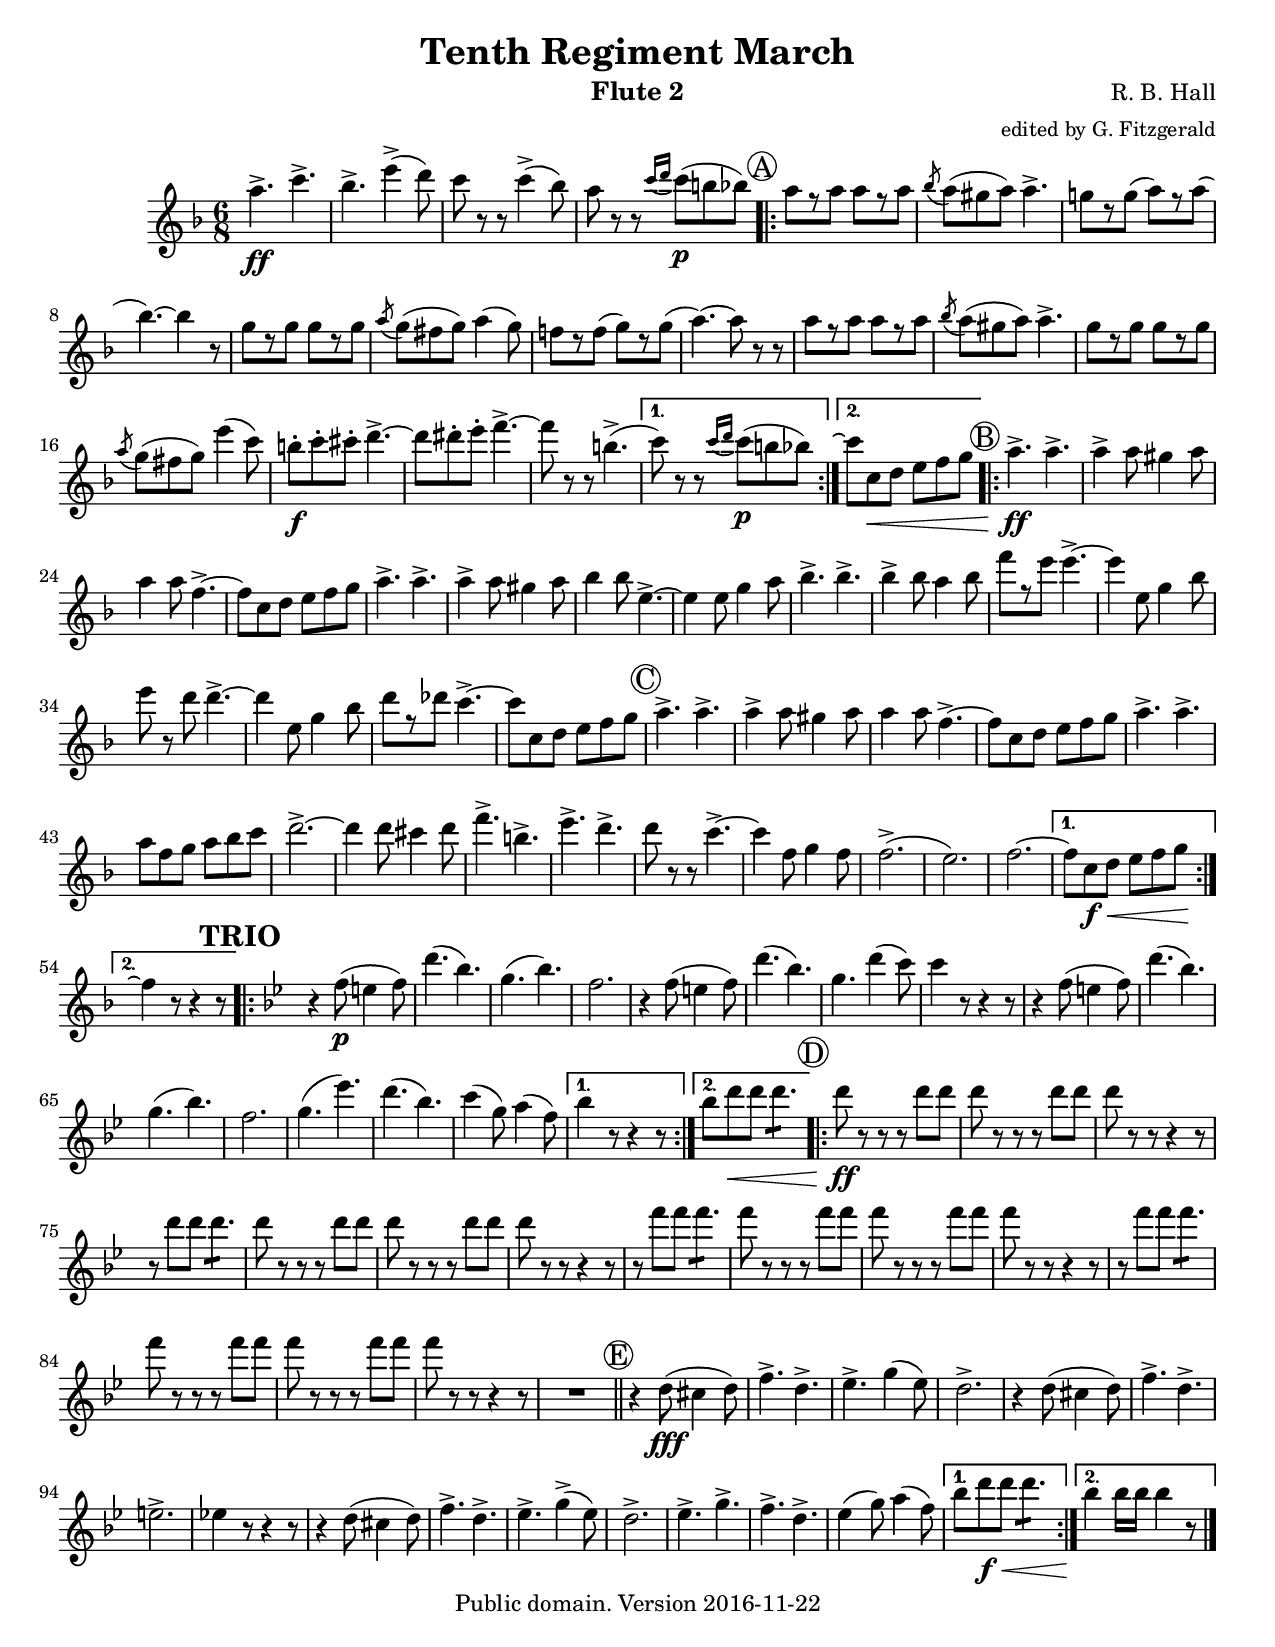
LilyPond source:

\version "2.18.2"
\include "TenthRegiment.ly"

\paper {
  #(set-paper-size "letter")
  ragged-last-bottom = ##f
  ragged-bottom = ##f
}

\header {
  instrument = "Flute 2"
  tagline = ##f
}

\score {
  \new Staff  { 
    \set Score.skipBars = ##t
    \override MultiMeasureRest.expand-limit = #1

    \set Staff.midiInstrument = "flute"

    \time 6/8
    \clef treble
    
    << \rehearsalMarks 
       \fluteTwo >>
  }
  
  \layout { }
  \midi {
    \context {
      \Score
      tempoWholesPerMinute = #(ly:make-moment 180 4)
    }
 }
}
